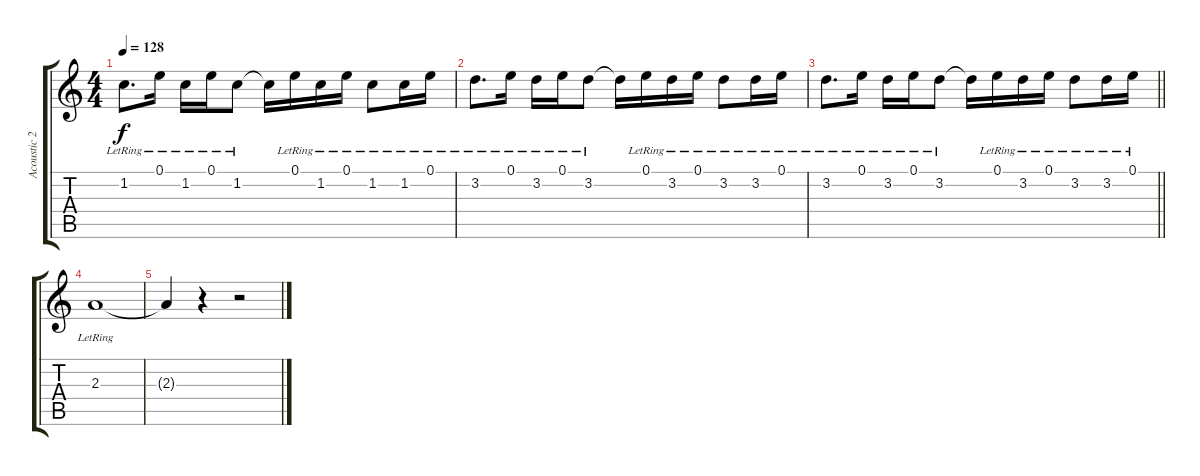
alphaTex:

\track ("Acoustic 2" "Acoustic 2") {instrument acousticguitarsteel}
\staff {score tabs}
\tuning (E4 B3 G3 D3 A2 E2) {hide}
\ts (4 4)
\tempo 128
\clef g2
\ks c
1.2{lr}.8{d dy f} 0.1{lr}.16 1.2{lr}.16 0.1{lr}.16 1.2{lr}.8 1.2{t}.16 0.1{lr}.16 1.2{lr}.16 0.1{lr}.16 1.2{lr}.8 1.2{lr}.16 0.1{lr}.16 |
3.2{lr}.8{d} 0.1{lr}.16 3.2{lr}.16 0.1{lr}.16 3.2{lr}.8 3.2{t}.16 0.1{lr}.16 3.2{lr}.16 0.1{lr}.16 3.2{lr}.8 3.2{lr}.16 0.1{lr}.16 |
\barLineRight lightlight
3.2{lr}.8{d} 0.1{lr}.16 3.2{lr}.16 0.1{lr}.16 3.2{lr}.8 3.2{t}.16 0.1{lr}.16 3.2{lr}.16 0.1{lr}.16 3.2{lr}.8 3.2{lr}.16 0.1{lr}.16 |
2.3{lr}.1 |
2.3{t}.4 r.4 r.2
